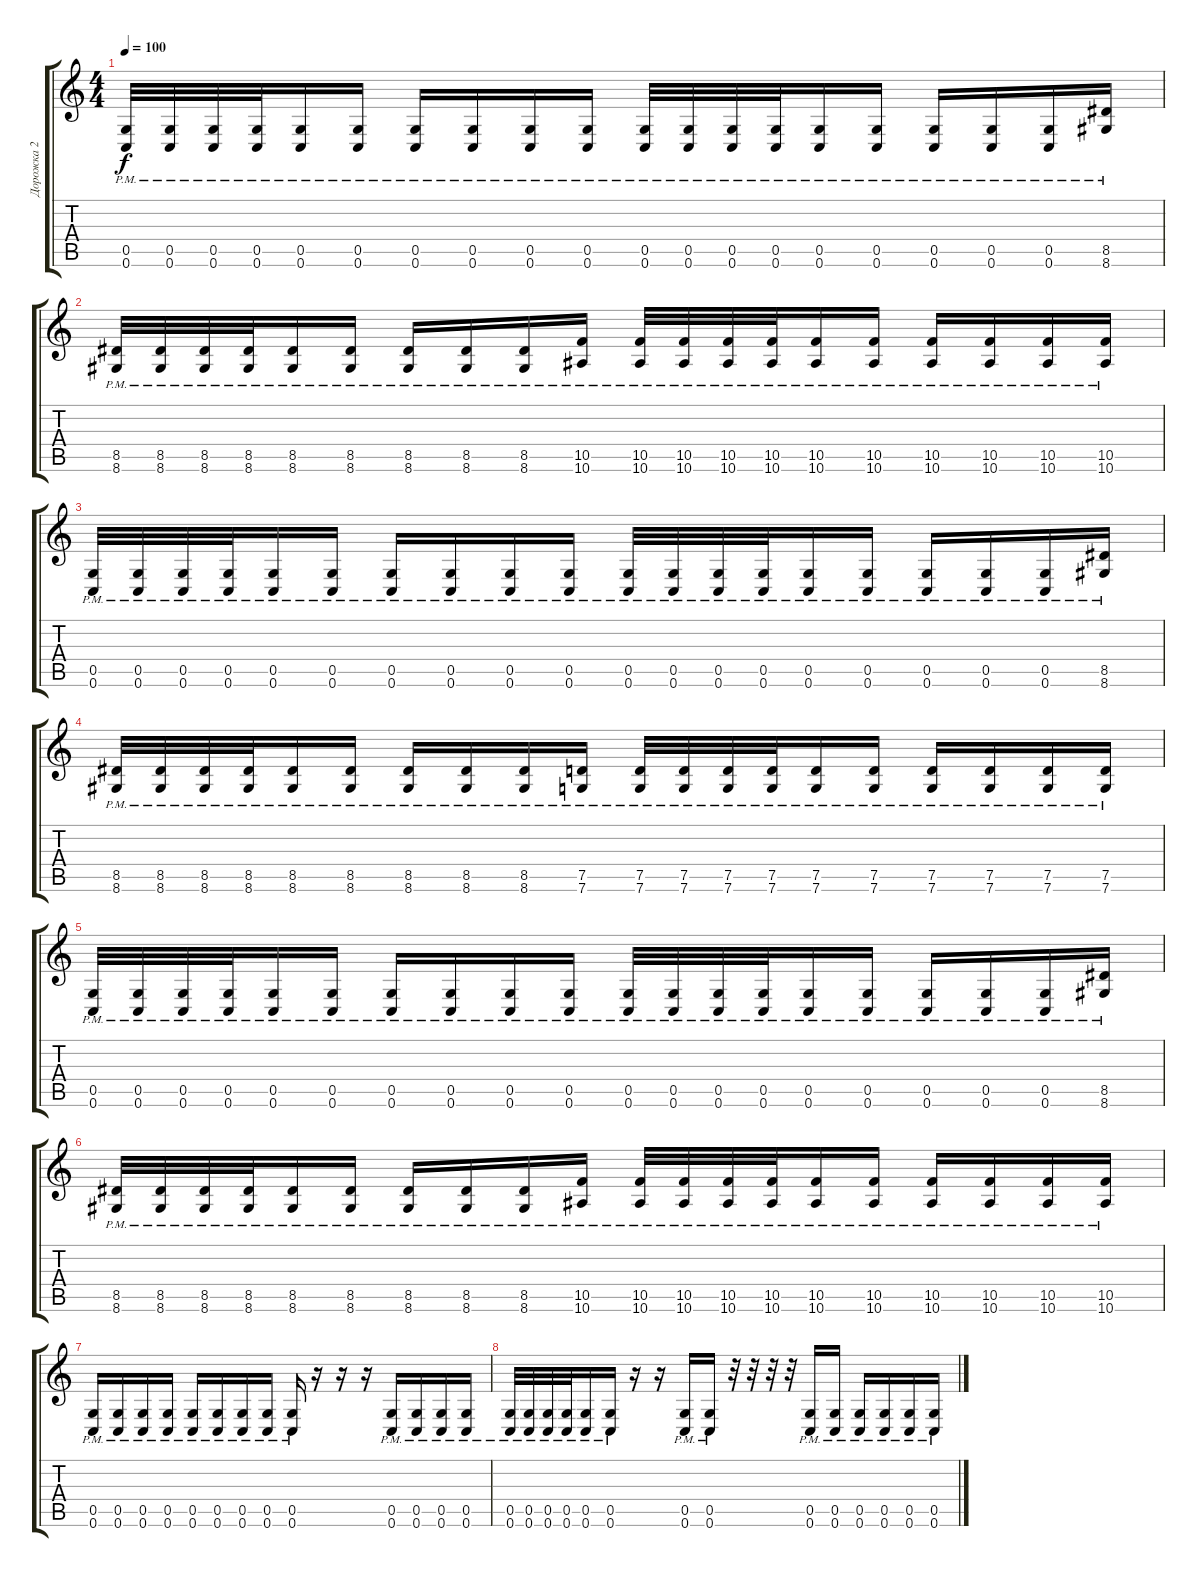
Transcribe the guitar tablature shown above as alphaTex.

\track ("Дорожка 2" "Дорожка 2") {instrument distortionguitar}
\staff {score tabs}
\tuning (D4 A3 F3 C3 G2 C2) {hide}
\ts (4 4)
\tempo 100
\clef g2
\ks c
(0.5{pm} 0.6{pm}).32{dy f} (0.5{pm} 0.6{pm}).32 (0.5{pm} 0.6{pm}).32 (0.5{pm} 0.6{pm}).32 (0.5{pm} 0.6{pm}).16 (0.5{pm} 0.6{pm}).16 (0.5{pm} 0.6{pm}).16 (0.5{pm} 0.6{pm}).16 (0.5{pm} 0.6{pm}).16 (0.5{pm} 0.6{pm}).16 (0.5{pm} 0.6{pm}).32 (0.5{pm} 0.6{pm}).32 (0.5{pm} 0.6{pm}).32 (0.5{pm} 0.6{pm}).32 (0.5{pm} 0.6{pm}).16 (0.5{pm} 0.6{pm}).16 (0.5{pm} 0.6{pm}).16 (0.5{pm} 0.6{pm}).16 (0.5{pm} 0.6{pm}).16 (8.5{pm} 8.6{pm}).16 |
(8.5{pm} 8.6{pm}).32 (8.5{pm} 8.6{pm}).32 (8.5{pm} 8.6{pm}).32 (8.5{pm} 8.6{pm}).32 (8.5{pm} 8.6).16 (8.5{pm} 8.6).16 (8.5{pm} 8.6{pm}).16 (8.5{pm} 8.6{pm}).16 (8.5{pm} 8.6{pm}).16 (10.5{pm} 10.6{pm}).16 (10.5{pm} 10.6{pm}).32 (10.5{pm} 10.6{pm}).32 (10.5{pm} 10.6{pm}).32 (10.5{pm} 10.6{pm}).32 (10.5{pm} 10.6{pm}).16 (10.5{pm} 10.6{pm}).16 (10.5{pm} 10.6{pm}).16 (10.5{pm} 10.6{pm}).16 (10.5{pm} 10.6{pm}).16 (10.5{pm} 10.6{pm}).16 |
(0.5{pm} 0.6{pm}).32 (0.5{pm} 0.6{pm}).32 (0.5{pm} 0.6{pm}).32 (0.5{pm} 0.6{pm}).32 (0.5{pm} 0.6{pm}).16 (0.5{pm} 0.6{pm}).16 (0.5{pm} 0.6{pm}).16 (0.5{pm} 0.6{pm}).16 (0.5{pm} 0.6{pm}).16 (0.5{pm} 0.6{pm}).16 (0.5{pm} 0.6{pm}).32 (0.5{pm} 0.6{pm}).32 (0.5{pm} 0.6{pm}).32 (0.5{pm} 0.6{pm}).32 (0.5{pm} 0.6{pm}).16 (0.5{pm} 0.6{pm}).16 (0.5{pm} 0.6{pm}).16 (0.5{pm} 0.6{pm}).16 (0.5{pm} 0.6{pm}).16 (8.5{pm} 8.6{pm}).16 |
(8.5{pm} 8.6{pm}).32 (8.5{pm} 8.6{pm}).32 (8.5{pm} 8.6{pm}).32 (8.5{pm} 8.6{pm}).32 (8.5{pm} 8.6{pm}).16 (8.5{pm} 8.6{pm}).16 (8.5{pm} 8.6{pm}).16 (8.5{pm} 8.6{pm}).16 (8.5{pm} 8.6{pm}).16 (7.5{pm} 7.6{pm}).16 (7.5{pm} 7.6{pm}).32 (7.5{pm} 7.6{pm}).32 (7.5{pm} 7.6{pm}).32 (7.5{pm} 7.6{pm}).32 (7.5{pm} 7.6{pm}).16 (7.5{pm} 7.6{pm}).16 (7.5{pm} 7.6{pm}).16 (7.5{pm} 7.6{pm}).16 (7.5{pm} 7.6{pm}).16 (7.5{pm} 7.6{pm}).16 |
(0.5{pm} 0.6{pm}).32 (0.5{pm} 0.6{pm}).32 (0.5{pm} 0.6{pm}).32 (0.5{pm} 0.6{pm}).32 (0.5{pm} 0.6{pm}).16 (0.5{pm} 0.6{pm}).16 (0.5{pm} 0.6{pm}).16 (0.5{pm} 0.6{pm}).16 (0.5{pm} 0.6{pm}).16 (0.5{pm} 0.6{pm}).16 (0.5{pm} 0.6{pm}).32 (0.5{pm} 0.6{pm}).32 (0.5{pm} 0.6{pm}).32 (0.5{pm} 0.6{pm}).32 (0.5{pm} 0.6{pm}).16 (0.5{pm} 0.6{pm}).16 (0.5{pm} 0.6{pm}).16 (0.5{pm} 0.6{pm}).16 (0.5{pm} 0.6{pm}).16 (8.5{pm} 8.6{pm}).16 |
(8.5{pm} 8.6{pm}).32 (8.5{pm} 8.6{pm}).32 (8.5{pm} 8.6{pm}).32 (8.5{pm} 8.6{pm}).32 (8.5{pm} 8.6).16 (8.5{pm} 8.6).16 (8.5{pm} 8.6{pm}).16 (8.5{pm} 8.6{pm}).16 (8.5{pm} 8.6{pm}).16 (10.5{pm} 10.6{pm}).16 (10.5{pm} 10.6{pm}).32 (10.5{pm} 10.6{pm}).32 (10.5{pm} 10.6{pm}).32 (10.5{pm} 10.6{pm}).32 (10.5{pm} 10.6{pm}).16 (10.5{pm} 10.6{pm}).16 (10.5{pm} 10.6{pm}).16 (10.5{pm} 10.6{pm}).16 (10.5{pm} 10.6{pm}).16 (10.5{pm} 10.6{pm}).16 |
(0.5{pm} 0.6{pm}).16 (0.5{pm} 0.6{pm}).16 (0.5{pm} 0.6{pm}).16 (0.5{pm} 0.6{pm}).16 (0.5{pm} 0.6{pm}).16 (0.5{pm} 0.6{pm}).16 (0.5{pm} 0.6{pm}).16 (0.5{pm} 0.6{pm}).16 (0.5{pm} 0.6{pm}).16 r.16 r.16 r.16 (0.5{pm} 0.6{pm}).16 (0.5{pm} 0.6{pm}).16 (0.5{pm} 0.6{pm}).16 (0.5{pm} 0.6{pm}).16 |
(0.5{pm} 0.6{pm}).32{volume 13} (0.5{pm} 0.6{pm}).32 (0.5{pm} 0.6{pm}).32 (0.5{pm} 0.6{pm}).32 (0.5{pm} 0.6{pm}).16 (0.5{pm} 0.6{pm}).16 r.16 r.16 (0.5{pm} 0.6{pm}).16 (0.5{pm} 0.6{pm}).16 r.32 r.32 r.32 r.32 (0.5{pm} 0.6{pm}).16 (0.5{pm} 0.6{pm}).16 (0.5{pm} 0.6{pm}).16 (0.5{pm} 0.6{pm}).16 (0.5{pm} 0.6{pm}).16 (0.5{pm} 0.6{pm}).16
